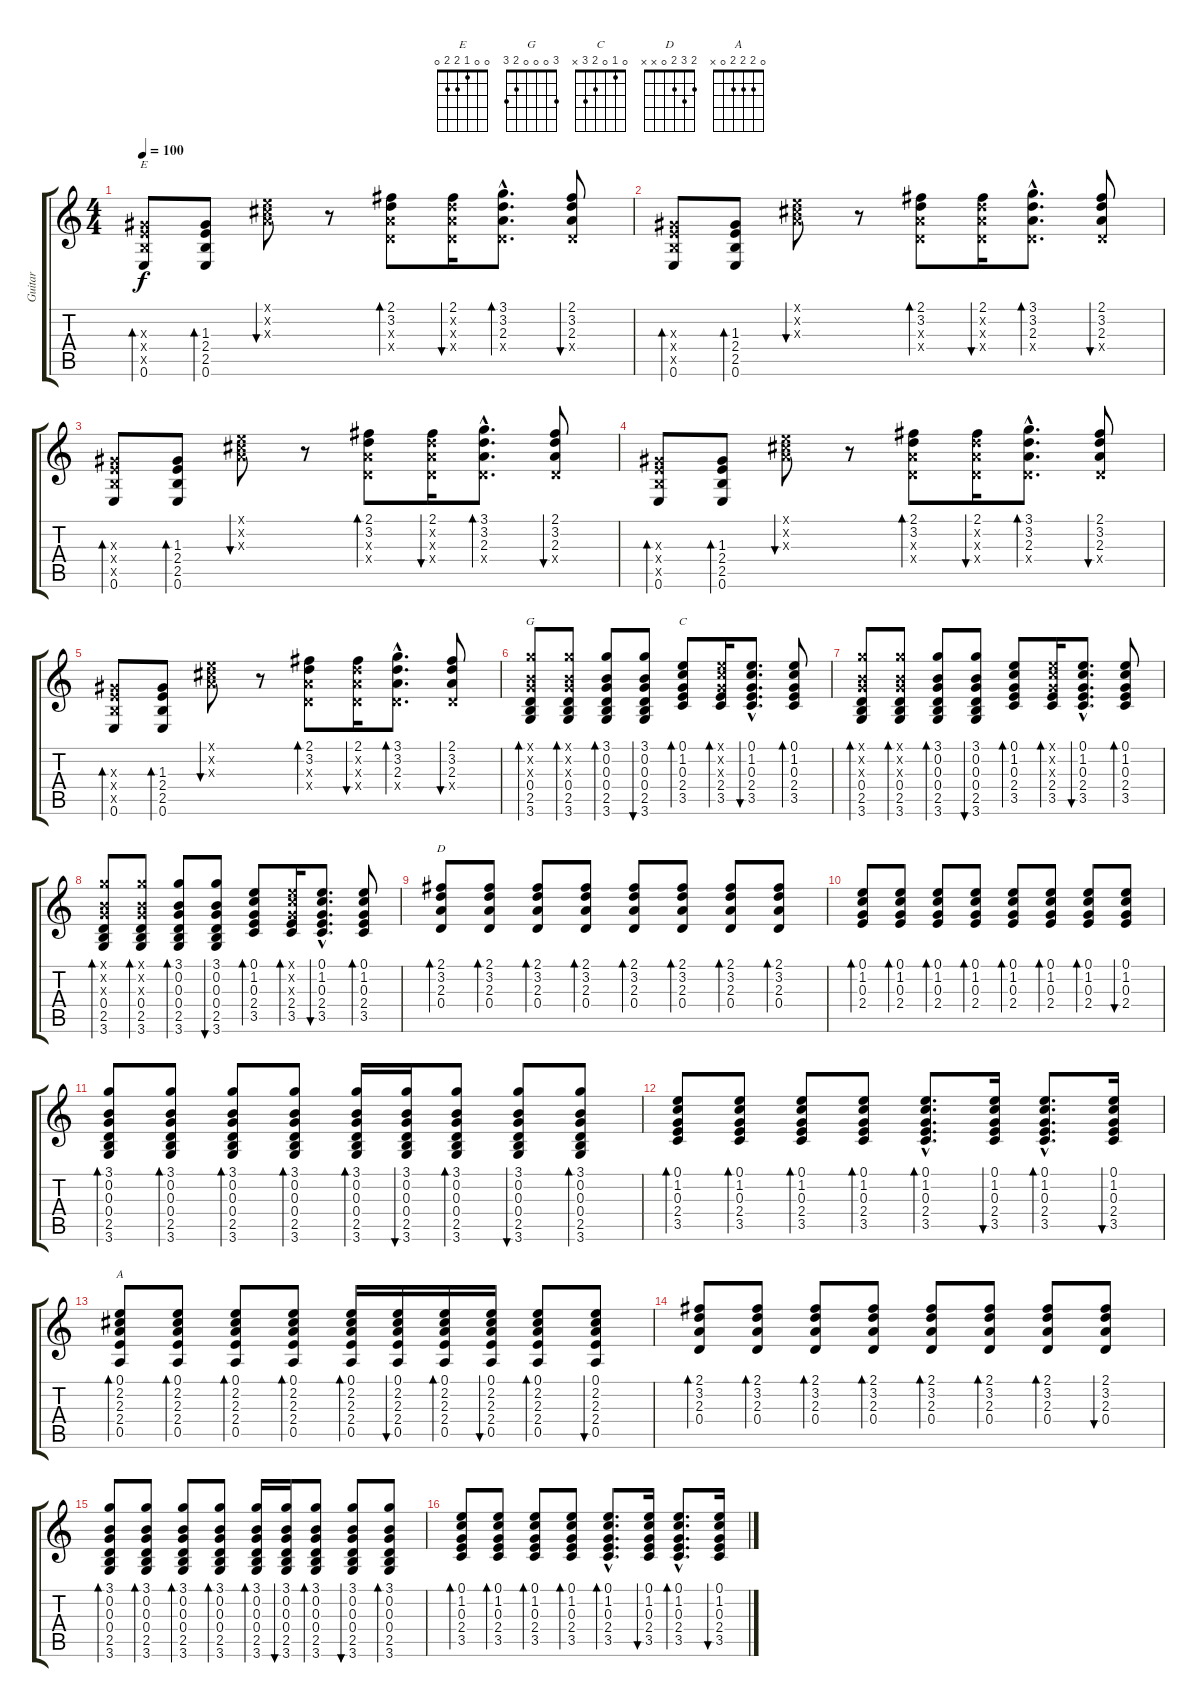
\track ("Guitar" "Guitar") {instrument electricguitarmuted}
\staff {score tabs}
\tuning (E4 B3 G3 D3 A2 E2) {hide}
\chord ("E" 0 0 1 2 2 0)
\chord ("G" 3 0 0 0 2 3)
\chord ("C" 0 1 0 2 3 x)
\chord ("D" 2 3 2 0 x x)
\chord ("A" 0 2 2 2 0 x)
\ts (4 4)
\tempo 100
\clef g2
\ks c
(1.3{x} 2.4{x} 2.5{x} 0.6).8{bd 60 ch "E" dy f} (1.3 2.4 2.5 0.6).8{bd 60} (0.1{x} 2.2{x} 2.3{x}).8{bu 60} r.8 (2.1 3.2 2.3{x} 0.4{x}).8{bd 60} (2.1 3.2{x} 2.3{x} 0.4{x}).16{bu 60} (3.1{hac} 3.2{hac} 2.3{hac} 0.4{hac x}).8{d bd 60} (2.1 3.2 2.3 0.4{x}).8{bu 60} |
(1.3{x} 2.4{x} 2.5{x} 0.6).8{bd 60} (1.3 2.4 2.5 0.6).8{bd 60} (0.1{x} 2.2{x} 2.3{x}).8{bu 60} r.8 (2.1 3.2 2.3{x} 0.4{x}).8{bd 60} (2.1 3.2{x} 2.3{x} 0.4{x}).16{bu 60} (3.1{hac} 3.2{hac} 2.3{hac} 0.4{hac x}).8{d bd 60} (2.1 3.2 2.3 0.4{x}).8{bu 60} |
(1.3{x} 2.4{x} 2.5{x} 0.6).8{bd 60} (1.3 2.4 2.5 0.6).8{bd 60} (0.1{x} 2.2{x} 2.3{x}).8{bu 60} r.8 (2.1 3.2 2.3{x} 0.4{x}).8{bd 60} (2.1 3.2{x} 2.3{x} 0.4{x}).16{bu 60} (3.1{hac} 3.2{hac} 2.3{hac} 0.4{hac x}).8{d bd 60} (2.1 3.2 2.3 0.4{x}).8{bu 60} |
(1.3{x} 2.4{x} 2.5{x} 0.6).8{bd 60} (1.3 2.4 2.5 0.6).8{bd 60} (0.1{x} 2.2{x} 2.3{x}).8{bu 60} r.8 (2.1 3.2 2.3{x} 0.4{x}).8{bd 60} (2.1 3.2{x} 2.3{x} 0.4{x}).16{bu 60} (3.1{hac} 3.2{hac} 2.3{hac} 0.4{hac x}).8{d bd 60} (2.1 3.2 2.3 0.4{x}).8{bu 60} |
(1.3{x} 2.4{x} 2.5{x} 0.6).8{bd 60} (1.3 2.4 2.5 0.6).8{bd 60} (0.1{x} 2.2{x} 2.3{x}).8{bu 60} r.8 (2.1 3.2 2.3{x} 0.4{x}).8{bd 60} (2.1 3.2{x} 2.3{x} 0.4{x}).16{bu 60} (3.1{hac} 3.2{hac} 2.3{hac} 0.4{hac x}).8{d bd 60} (2.1 3.2 2.3 0.4{x}).8{bu 60} |
(3.1{x} 0.2{x} 0.3{x} 0.4 2.5 3.6).8{bd 60 ch "G"} (3.1{x} 0.2{x} 0.3{x} 0.4 2.5 3.6).8{bd 60} (3.1 0.2 0.3 0.4 2.5 3.6).8{bd 60} (3.1 0.2 0.3 0.4 2.5 3.6).8{bu 60} (0.1 1.2 0.3 2.4 3.5).8{bd 60 ch "C"} (0.1{x} 1.2{x} 0.3{x} 2.4 3.5).16{bd 60} (0.1{hac} 1.2{hac} 0.3{hac} 2.4{hac} 3.5{hac}).8{d bu 60} (0.1 1.2 0.3 2.4 3.5).8{bd 60} |
(3.1{x} 0.2{x} 0.3{x} 0.4 2.5 3.6).8{bd 60} (3.1{x} 0.2{x} 0.3{x} 0.4 2.5 3.6).8{bd 60} (3.1 0.2 0.3 0.4 2.5 3.6).8{bd 60} (3.1 0.2 0.3 0.4 2.5 3.6).8{bu 60} (0.1 1.2 0.3 2.4 3.5).8{bd 60} (0.1{x} 1.2{x} 0.3{x} 2.4 3.5).16{bd 60} (0.1{hac} 1.2{hac} 0.3{hac} 2.4{hac} 3.5{hac}).8{d bu 60} (0.1 1.2 0.3 2.4 3.5).8{bd 60} |
(3.1{x} 0.2{x} 0.3{x} 0.4 2.5 3.6).8{bd 60} (3.1{x} 0.2{x} 0.3{x} 0.4 2.5 3.6).8{bd 60} (3.1 0.2 0.3 0.4 2.5 3.6).8{bd 60} (3.1 0.2 0.3 0.4 2.5 3.6).8{bu 60} (0.1 1.2 0.3 2.4 3.5).8{bd 60} (0.1{x} 1.2{x} 0.3{x} 2.4 3.5).16{bd 60} (0.1{hac} 1.2{hac} 0.3{hac} 2.4{hac} 3.5{hac}).8{d bu 60} (0.1 1.2 0.3 2.4 3.5).8{bd 60} |
(2.1 3.2 2.3 0.4).8{bd 60 ch "D"} (2.1 3.2 2.3 0.4).8{bd 60} (2.1 3.2 2.3 0.4).8{bd 60} (2.1 3.2 2.3 0.4).8{bd 60} (2.1 3.2 2.3 0.4).8{bd 60} (2.1 3.2 2.3 0.4).8{bd 60} (2.1 3.2 2.3 0.4).8{bd 60} (2.1 3.2 2.3 0.4).8{bd 60} |
(0.1 1.2 0.3 2.4).8{bd 60} (0.1 1.2 0.3 2.4).8{bd 60} (0.1 1.2 0.3 2.4).8{bd 60} (0.1 1.2 0.3 2.4).8{bd 60} (0.1 1.2 0.3 2.4).8{bd 60} (0.1 1.2 0.3 2.4).8{bd 60} (0.1 1.2 0.3 2.4).8{bd 60} (0.1 1.2 0.3 2.4).8{bu 60} |
(3.1 0.2 0.3 0.4 2.5 3.6).8{bd 60} (3.1 0.2 0.3 0.4 2.5 3.6).8{bd 60} (3.1 0.2 0.3 0.4 2.5 3.6).8{bd 60} (3.1 0.2 0.3 0.4 2.5 3.6).8{bd 60} (3.1 0.2 0.3 0.4 2.5 3.6).16{bd 60} (3.1 0.2 0.3 0.4 2.5 3.6).16{bu 60} (3.1 0.2 0.3 0.4 2.5 3.6).8{bd 60} (3.1 0.2 0.3 0.4 2.5 3.6).8{bu 60} (3.1 0.2 0.3 0.4 2.5 3.6).8{bd 60} |
(0.1 1.2 0.3 2.4 3.5).8{bd 60} (0.1 1.2 0.3 2.4 3.5).8{bd 60} (0.1 1.2 0.3 2.4 3.5).8{bd 60} (0.1 1.2 0.3 2.4 3.5).8{bd 60} (0.1{hac} 1.2{hac} 0.3{hac} 2.4{hac} 3.5{hac}).8{d bd 60} (0.1 1.2 0.3 2.4 3.5).16{bu 60} (0.1{hac} 1.2{hac} 0.3{hac} 2.4{hac} 3.5{hac}).8{d bd 60} (0.1 1.2 0.3 2.4 3.5).16{bu 60} |
(0.1 2.2 2.3 2.4 0.5).8{bd 60 ch "A"} (0.1 2.2 2.3 2.4 0.5).8{bd 60} (0.1 2.2 2.3 2.4 0.5).8{bd 60} (0.1 2.2 2.3 2.4 0.5).8{bd 60} (0.1 2.2 2.3 2.4 0.5).16{bd 60} (0.1 2.2 2.3 2.4 0.5).16{bu 60} (0.1 2.2 2.3 2.4 0.5).16{bd 60} (0.1 2.2 2.3 2.4 0.5).16{bu 60} (0.1 2.2 2.3 2.4 0.5).8{bd 60} (0.1 2.2 2.3 2.4 0.5).8{bu 60} |
(2.1 3.2 2.3 0.4).8{bd 60} (2.1 3.2 2.3 0.4).8{bd 60} (2.1 3.2 2.3 0.4).8{bd 60} (2.1 3.2 2.3 0.4).8{bd 60} (2.1 3.2 2.3 0.4).8{bd 60} (2.1 3.2 2.3 0.4).8{bd 60} (2.1 3.2 2.3 0.4).8{bd 60} (2.1 3.2 2.3 0.4).8{bu 60} |
(3.1 0.2 0.3 0.4 2.5 3.6).8{bd 60} (3.1 0.2 0.3 0.4 2.5 3.6).8{bd 60} (3.1 0.2 0.3 0.4 2.5 3.6).8{bd 60} (3.1 0.2 0.3 0.4 2.5 3.6).8{bd 60} (3.1 0.2 0.3 0.4 2.5 3.6).16{bd 60} (3.1 0.2 0.3 0.4 2.5 3.6).16{bu 60} (3.1 0.2 0.3 0.4 2.5 3.6).8{bd 60} (3.1 0.2 0.3 0.4 2.5 3.6).8{bu 60} (3.1 0.2 0.3 0.4 2.5 3.6).8{bd 60} |
(0.1 1.2 0.3 2.4 3.5).8{bd 60} (0.1 1.2 0.3 2.4 3.5).8{bd 60} (0.1 1.2 0.3 2.4 3.5).8{bd 60} (0.1 1.2 0.3 2.4 3.5).8{bd 60} (0.1{hac} 1.2{hac} 0.3{hac} 2.4{hac} 3.5{hac}).8{d bd 60} (0.1 1.2 0.3 2.4 3.5).16{bu 60} (0.1{hac} 1.2{hac} 0.3{hac} 2.4{hac} 3.5{hac}).8{d bd 60} (0.1 1.2 0.3 2.4 3.5).16{bu 60}
